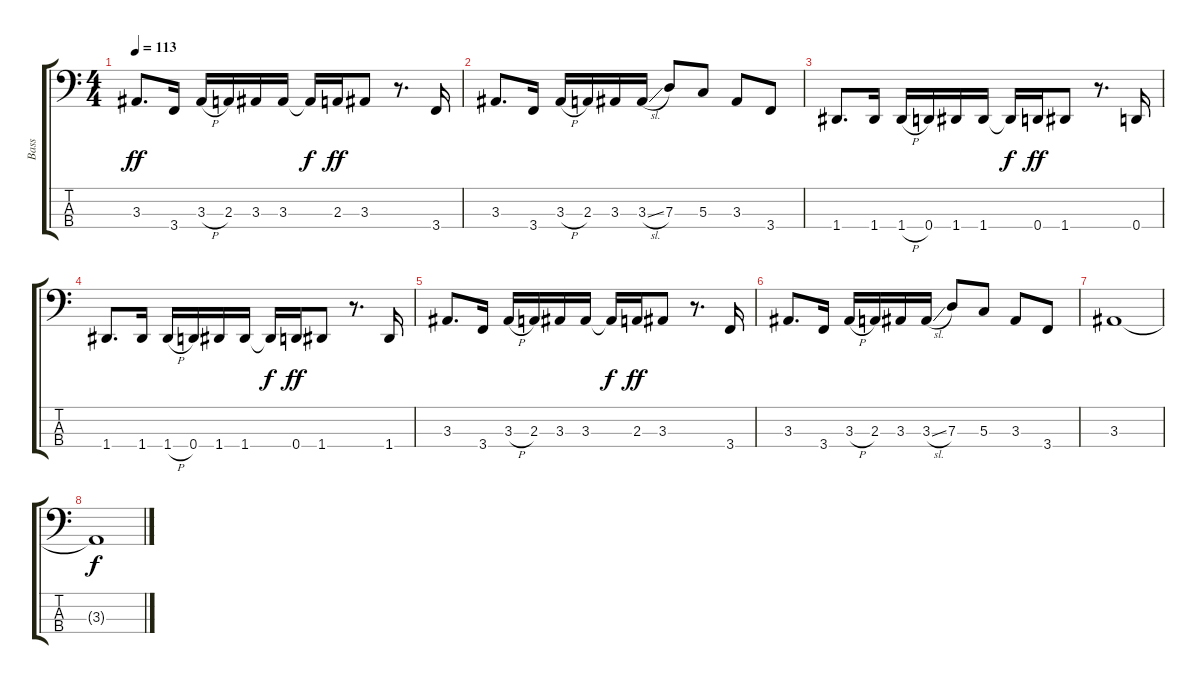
\track ("Bass" "Bass") {instrument electricbasspick}
\staff {score tabs}
\tuning (F2 C2 G1 D1) {hide}
\ts (4 4)
\tempo 113
\clef f4
\ks c
3.3.8{d dy ff} 3.4.16 3.3{h}.16 2.3.16 3.3.16 3.3.16 3.3{t}.16{dy f} 2.3.16{dy ff} 3.3.8 r.8{d} 3.4.16 |
3.3.8{d} 3.4.16 3.3{h}.16 2.3.16 3.3.16 3.3{sl}.16 7.3.8 5.3.8 3.3.8 3.4.8 |
1.4.8{d} 1.4.16 1.4{h}.16 0.4.16 1.4.16 1.4.16 1.4{t}.16{dy f} 0.4.16{dy ff} 1.4.8 r.8{d} 0.4.16 |
1.4.8{d} 1.4.16 1.4{h}.16 0.4.16 1.4.16 1.4.16 1.4{t}.16{dy f} 0.4.16{dy ff} 1.4.8 r.8{d} 1.4.16 |
3.3.8{d} 3.4.16 3.3{h}.16 2.3.16 3.3.16 3.3.16 3.3{t}.16{dy f} 2.3.16{dy ff} 3.3.8 r.8{d} 3.4.16 |
3.3.8{d} 3.4.16 3.3{h}.16 2.3.16 3.3.16 3.3{sl}.16 7.3.8 5.3.8 3.3.8 3.4.8 |
3.3.1 |
3.3{t}.1{dy f}
